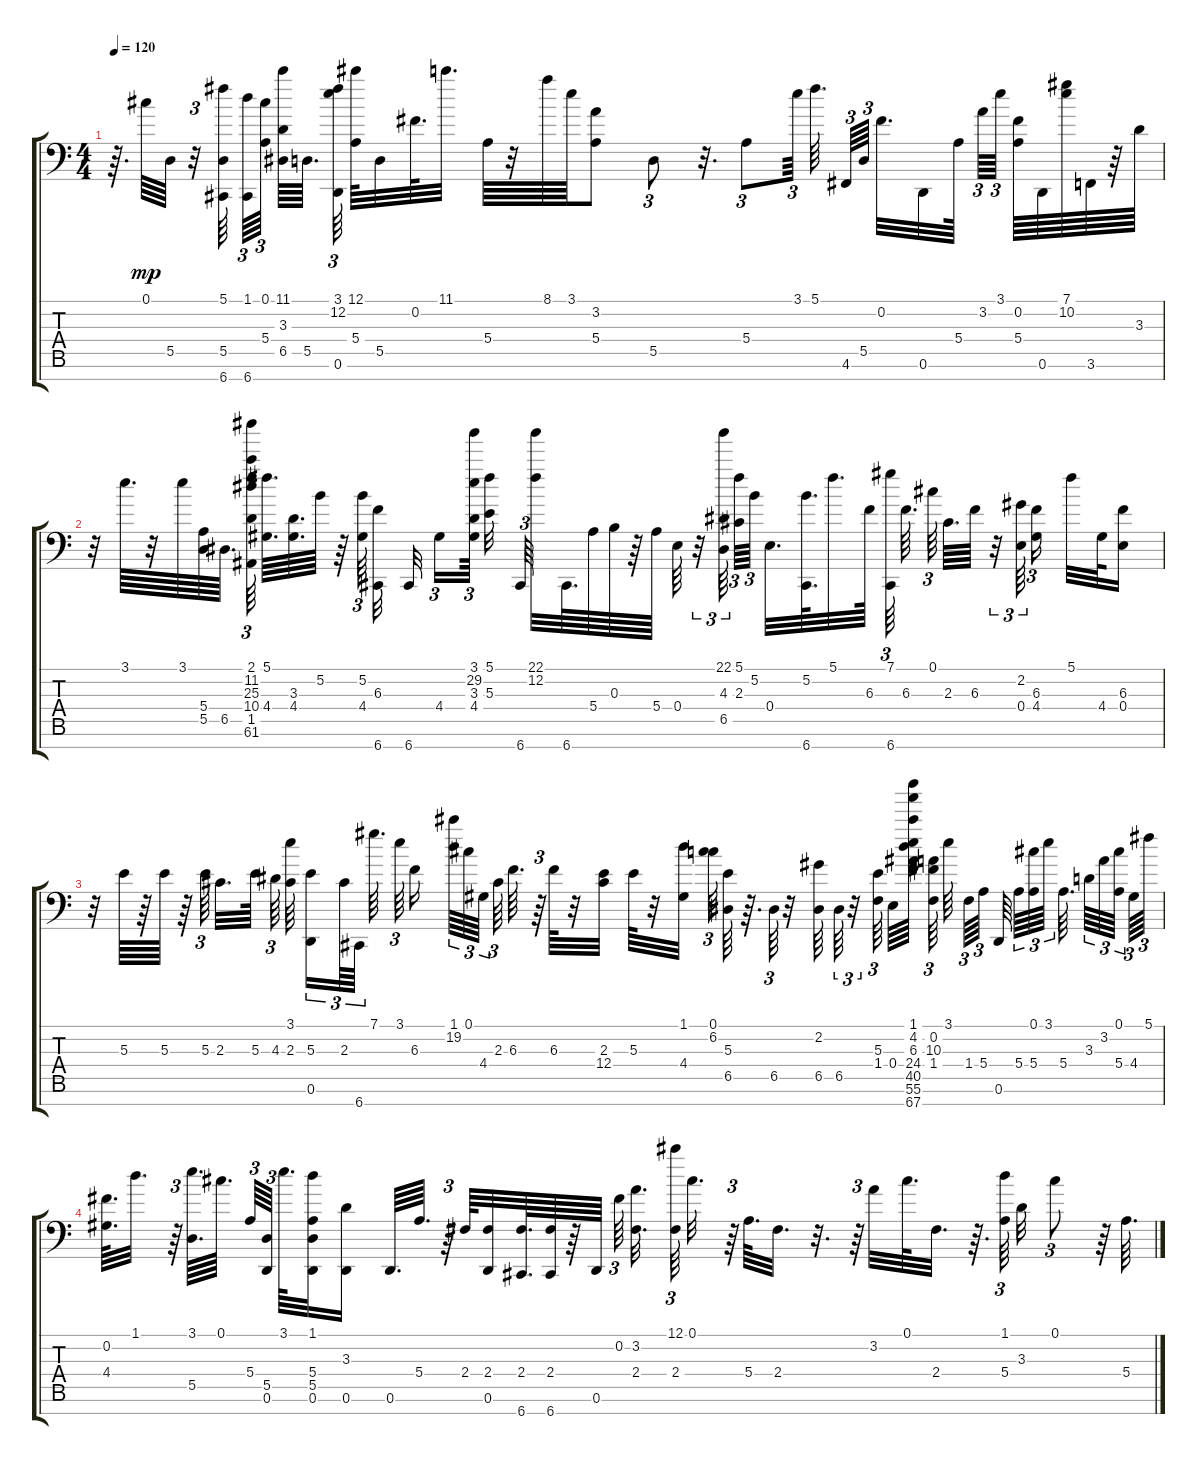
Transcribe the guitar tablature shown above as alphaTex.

\track "" {instrument acousticgrandpiano}
\staff {score tabs}
\tuning (Db5 Gb4 B3 E3 A2 D2 G1) {hide}
\ts (4 4)
\tempo 120
\clef f4
\ks c
r.64{d dy mp} 0.1.64 5.5.64 r.32{tu (3 2)} (5.1 5.5 6.7).64 (1.1 6.7).64{tu (3 2)} (0.1 5.4).64{tu (3 2)} (11.1 3.3 6.5).64 5.5.64{d} (3.1 12.2 0.6).64{tu (3 2)} (12.1 5.4).64 5.5.32 0.2.64{d} 11.1.32{d} 5.4.64 r.32 8.1.64 3.1.64 (3.2 5.4).8 5.5.8{tu (3 2)} r.32{d} 5.4.8{tu (3 2)} 3.1.64{tu (3 2)} 5.1.64{d} 4.6.64{tu (3 2)} 5.5.64{tu (3 2)} 0.2.32{d} 0.6.32 5.4.64 3.2.64{tu (3 2)} 3.1.64{tu (3 2)} (0.2 5.4).64 0.6.64 (7.1 10.2).64 3.6.64 r.64 3.3.64 |
r.32 3.1.64{d} r.32 3.1.64 (5.4 5.5).64 6.5.64{d} (2.1 11.2 25.3 10.4 1.5 61.6).64{tu (3 2)} (5.1 4.4).64{d} (3.3 4.4).64{d} 5.2.64 r.64 (5.2 4.4).64{tu (3 2)} (6.3 6.7).32 6.7.32 4.4.16{tu (3 2)} (3.1 29.2 3.3 4.4).64{tu (3 2)} (5.1 5.3).32 6.7.64{tu (3 2)} (22.1 12.2).32 6.7.64{d} 5.4.64 0.3.64 r.64 5.4.64 0.4.64 r.32{tu (3 2)} (22.1 4.3 6.5).64{tu (3 2)} (5.1 2.3).64{tu (3 2)} 5.2.64{tu (3 2)} 0.4.32{d} (5.2 6.7).64{d} 5.1.32{d} 6.3.64 (7.1 6.7).64{tu (3 2)} 6.3.64{d} 0.1.64{tu (3 2)} 2.3.64{d} 6.3.64 r.32{tu (3 2)} (2.2 0.4).64{tu (3 2)} (6.3 4.4).16{tu (3 2)} 5.1.32 4.4.64 (6.3 0.4).16 |
r.32 5.3.64 r.64 5.3.64 r.64 5.3.64{tu (3 2)} 2.3.32{d} 5.3.64 4.3.64{tu (3 2)} (3.1 2.3).64 (5.3 0.6).16{tu (3 2)} 2.3.64{tu (3 2)} 6.7.64{tu (3 2)} 7.1.64{d} 3.1.64{tu (3 2)} 6.3.16 (1.1 19.2).64{tu (3 2)} 0.1.64{tu (3 2)} 4.4.64{tu (3 2)} 2.3.64{tu (3 2)} 6.3.64{d} r.64{tu (3 2)} 6.3.64 r.32 (2.3 12.4).32 5.3.64 r.32 (1.1 4.4).32 (0.1 6.2).64{tu (3 2)} (5.3 6.5).64 r.64{d} 6.5.64{tu (3 2)} r.32 (2.2 6.5).64 6.5.64{tu (3 2)} r.32{tu (3 2)} (5.3 1.4).64{tu (3 2)} 0.4.64 (1.1 4.2 6.3 24.4 40.5 55.6 67.7).64 (0.2 10.3 1.4).64{tu (3 2)} 3.1.64 1.4.64{tu (3 2)} 5.4.64{tu (3 2)} 0.6.64 5.4.64{tu (3 2)} (0.1 5.4).64{tu (3 2)} 3.1.64{tu (3 2)} 5.4.64{d} 3.3.64{tu (3 2)} 3.2.64{tu (3 2)} (0.1 5.4).64{tu (3 2)} 4.4.64{tu (3 2)} 5.1.64{tu (3 2)} |
(0.2 4.4).64{d} 1.1.32{d} r.64{tu (3 2)} (3.1 5.5).64{d} 0.1.64{d} 5.4.64{tu (3 2)} (5.5 0.6).64{tu (3 2)} 3.1.64{d} (1.1 5.4 5.5 0.6).32 (3.3 0.6).16 0.6.64{d} 5.4.64{d} r.64{tu (3 2)} 2.4.64 (2.4 0.6).32 (2.4 6.7).64{d} (2.4 6.7).64 r.64 0.6.64 0.2.64{tu (3 2)} (3.2 2.4).32{d} (12.1 2.4).64{tu (3 2)} 0.1.32{d} r.64{tu (3 2)} 5.4.64{d} 2.4.32{d} r.32{d} r.64{tu (3 2)} 3.2.32 0.1.64{d} 2.4.32{d} r.64{d} (1.1 5.4).64{tu (3 2)} 3.3.32 0.1.8{tu (3 2)} r.64 5.4.64{d}
